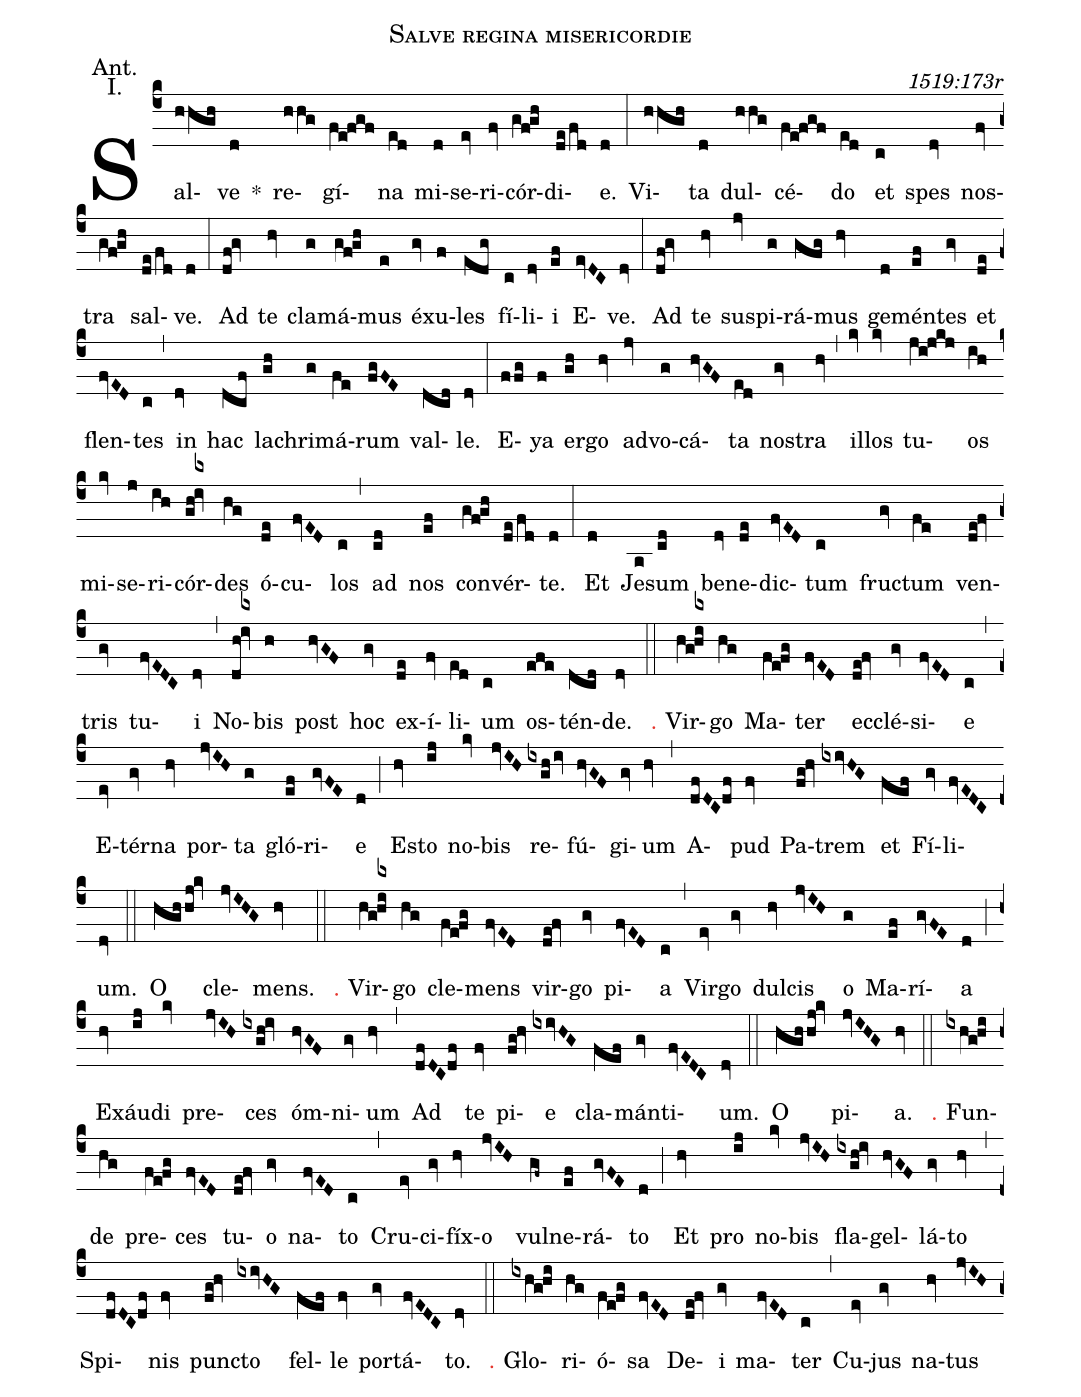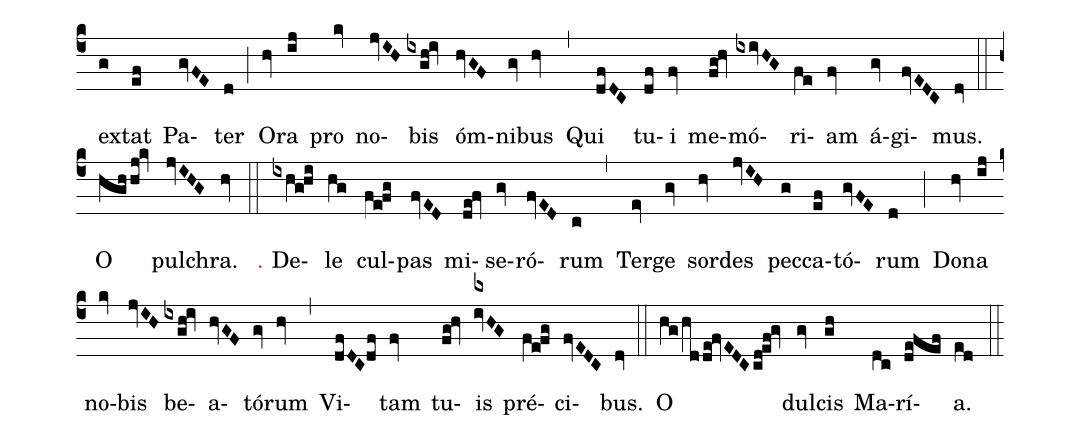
name: Salve regina misericordie;
commentary: 1519:173r;
annotation: Ant.;
annotation: I.;
%%
(c4) Sal(hhgh)ve(d) *() re(hhg)gí(fe!fgf)na(ed) mi(d)se(ev)ri(fv)cór(gf!gh)di(de/fd)e.(d) (:)

Vi(hhgh)ta(d) dul(hhg)cé(fe!fgf)do(ed) et(c) spes(dv) nos(fv)tra(gf!gh) sal(de/fd)ve.(d) (:)

Ad(df!gv) te(hv) cla(g)má(gf!gh)mus(e) éx(gv)u(f)les(edg) fí(c)li(dv)i(ef) E(evDC)ve.(dv) (:)

Ad(df!gv) te(hv) sus(jv)pi(g)rá(gfg)mus(hv) ge(d)mén(ef)tes(gv) et(de) flen(fvED)tes(c) (,)
in(dv) hac(dcf) la(gh)chri(g)má(fe)rum(fgFE) val(dcd)le.(dv) (:)

E(ffg)ya(f) er(gh)go(hv) ad(jv)vo(g)cá(hvGF)ta(ed) nos(gv)tra(hv) (,)
il(kv)los(kv) tu(ji!jkj)os(ih) mi(kv)se(j)ri(ih)cór(gh!ivr6)des(hg) ó(de)cu(fvED)los(c) (,)
ad(cd) nos(ef) con(gf!gh)vér(de/fd)te.(d) (:)

Et(d) Je(a)sum(cd) be(dv)ne(de)dic(fvED)tum(c) fruc(gv)tum(fe) ven(de!fv)tris(gv) tu(fvEDC)i(dv) (,)
No(dh!ivr6)bis(h) post(hvGF) hoc(gv) ex(de)í(fv)li(ed)um(c) os(efe)tén(dcd)de.(dv) (::)

<c>℣.</c> Vir(hg!hir6)go(hg) Ma(fe!fg)ter(fvED) ec(de!fv)clé(gv)si(fvED)e(c) (,)
E(ev)tér(gv)na(hv) por(jvIH)ta(g) gló(ef)ri(gvFE)e(d) (;)
Es(hv)to(ij) no(kv)bis(jvIH) re(ixghiv)fú(hvGF)gi(gv)um(hv) (,)
A(dfDC/0df)pud(fv) Pa(fg!hv)trem(ixivHG) et(fef) Fí(gv)li(fvEDC)um.(dv) (::)

O(hghhj!kv) cle(jvIHG)mens.(hv) (::)

<c>℣.</c> Vir(hg!hir6)go(hg) cle(fe!fg)mens(fvED) vir(de!fv)go(gv) pi(fvED)a(c) (,)
Vir(ev)go(gv) dul(hv)cis(jvIH) o(g) Ma(ef)rí(gvFE)a(d) (;)
Ex(hv)áu(ij)di(kv) pre(jvIH)ces(ixgh!iv) óm(hvGF)ni(gv)um(hv) (,)
Ad(dfDC/0df) te(fv) pi(fg!hv)e(ixivHG) cla(fef)mán(gv)ti(fvEDC)um.(dv) (::)

O(hghhj!kv) pi(jvIHG)a.(hv) (::)

<c>℣.</c> Fun(ixhg!hi)de(hg) pre(fe!fg)ces(fvED) tu(de!fv)o(gv) na(fvED)to(c) (,)
Cru(ev)ci(gv)fíx(hv)o(jvIH) vul(gf~)ne(ef)rá(gvFE)to(d) (;)
Et(hv) pro(ij) no(kv)bis(jvIH) fla(ixgh!iv)gel(hvGF)lá(gv)to(hv) (,)
Spi(dfDC/0df)nis(fv) punc(fg!hv)to(ixivHG) fel(fef)le(fv) por(gv)tá(fvEDC)to.(dv) (::)

<c>℣.</c> Glo(ixhg!hi)ri(hg)ó(fe!fg)sa(fvED) De(de!fv)i(gv) ma(fvED)ter(c) (,)
Cu(ev)jus(gv) na(hv)tus(jvIH) ex(g)tat(ef) Pa(gvFE)ter(d) (;)
O(hv)ra(ij) pro(kv) no(jvIH)bis(ixgh!iv) óm(hvGF)ni(gv)bus(hv) (,)
Qui(dfDC) tu(df)i(fv) me(fg!hv)mó(ixivHG)ri(fe)am(fv) á(gv)gi(fvEDC)mus.(dv) (::)

O(hghhj!kv) pul(jvIHG)chra.(hv) (::)

<c>℣.</c> De(ixhg!hi)le(hg) cul(fe!fg)pas(fvED) mi(de!fv)se(gv)ró(fvED)rum(c) (,)
Ter(ev)ge(gv) sor(hv)des(jvIH) pec(g)ca(ef)tó(gvFE)rum(d) (;)
Do(hv)na(ij) no(kv)bis(jvIH) be(ixgh!iv)a(hvGF)tó(gv)rum(hv) (,)
Vi(dfDC/0df)tam(fv) tu(fg!hv)is(ivr6HG) pré(fe!fg)ci(fvEDC)bus.(dv) (::)

O(hg/hdde!fvEDCcd!ef!gv) dul(gv)cis(gh) Ma(dc)rí(de@fef)a.(ed) (::)
